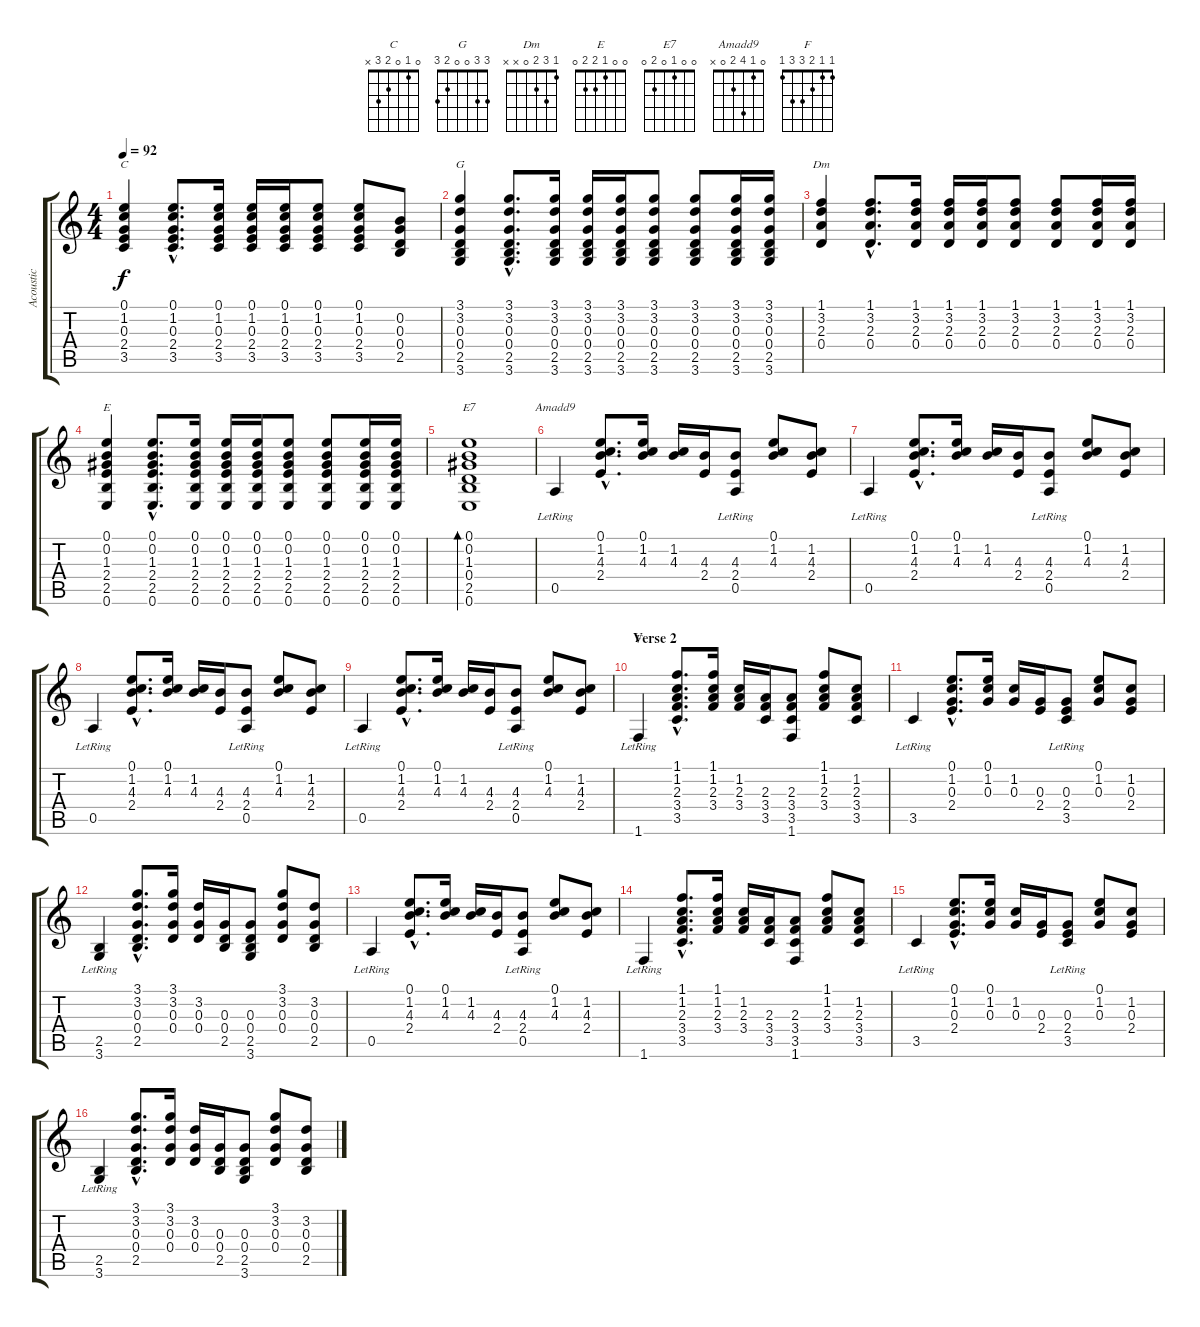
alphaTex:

\track ("Acoustic" "Acoustic") {instrument acousticguitarsteel}
\staff {score tabs}
\tuning (E4 B3 G3 D3 A2 E2) {hide}
\chord ("C" 0 1 0 2 3 x)
\chord ("G" 3 3 0 0 2 3)
\chord ("Dm" 1 3 2 0 x x)
\chord ("E" 0 0 1 2 2 0)
\chord ("E7" 0 0 1 0 2 0)
\chord ("Amadd9" 0 1 4 2 0 x)
\chord ("F" 1 1 2 3 3 1)
\ts (4 4)
\tempo 92
\clef g2
\ks c
(0.1 1.2 0.3 2.4 3.5).4{ch "C" dy f} (0.1{hac} 1.2{hac} 0.3{hac} 2.4{hac} 3.5{hac}).8{d} (0.1 1.2 0.3 2.4 3.5).16 (0.1 1.2 0.3 2.4 3.5).16 (0.1 1.2 0.3 2.4 3.5).16 (0.1 1.2 0.3 2.4 3.5).8 (0.1 1.2 0.3 2.4 3.5).8 (0.2 0.3 0.4 2.5).8 |
(3.1 3.2 0.3 0.4 2.5 3.6).4{ch "G"} (3.1{hac} 3.2{hac} 0.3{hac} 0.4{hac} 2.5{hac} 3.6{hac}).8{d} (3.1 3.2 0.3 0.4 2.5 3.6).16 (3.1 3.2 0.3 0.4 2.5 3.6).16 (3.1 3.2 0.3 0.4 2.5 3.6).16 (3.1 3.2 0.3 0.4 2.5 3.6).8 (3.1 3.2 0.3 0.4 2.5 3.6).8 (3.1 3.2 0.3 0.4 2.5 3.6).16 (3.1 3.2 0.3 0.4 2.5 3.6).16 |
(1.1 3.2 2.3 0.4).4{ch "Dm"} (1.1{hac} 3.2{hac} 2.3{hac} 0.4{hac}).8{d} (1.1 3.2 2.3 0.4).16 (1.1 3.2 2.3 0.4).16 (1.1 3.2 2.3 0.4).16 (1.1 3.2 2.3 0.4).8 (1.1 3.2 2.3 0.4).8 (1.1 3.2 2.3 0.4).16 (1.1 3.2 2.3 0.4).16 |
(0.1 0.2 1.3 2.4 2.5 0.6).4{ch "E"} (0.1{hac} 0.2{hac} 1.3{hac} 2.4{hac} 2.5{hac} 0.6{hac}).8{d} (0.1 0.2 1.3 2.4 2.5 0.6).16 (0.1 0.2 1.3 2.4 2.5 0.6).16 (0.1 0.2 1.3 2.4 2.5 0.6).16 (0.1 0.2 1.3 2.4 2.5 0.6).8 (0.1 0.2 1.3 2.4 2.5 0.6).8 (0.1 0.2 1.3 2.4 2.5 0.6).16 (0.1 0.2 1.3 2.4 2.5 0.6).16 |
(0.1 0.2 1.3 0.4 2.5 0.6).1{bd 60 ch "E7"} |
0.5{lr}.4{ch "Amadd9"} (0.1{hac} 1.2{hac} 4.3{hac} 2.4{hac}).8{d} (0.1 1.2 4.3).16 (1.2 4.3).16 (4.3 2.4).16 (4.3 2.4 0.5{lr}).8 (0.1 1.2 4.3).8 (1.2 4.3 2.4).8 |
0.5{lr}.4 (0.1{hac} 1.2{hac} 4.3{hac} 2.4{hac}).8{d} (0.1 1.2 4.3).16 (1.2 4.3).16 (4.3 2.4).16 (4.3 2.4 0.5{lr}).8 (0.1 1.2 4.3).8 (1.2 4.3 2.4).8 |
0.5{lr}.4 (0.1{hac} 1.2{hac} 4.3{hac} 2.4{hac}).8{d} (0.1 1.2 4.3).16 (1.2 4.3).16 (4.3 2.4).16 (4.3 2.4 0.5{lr}).8 (0.1 1.2 4.3).8 (1.2 4.3 2.4).8 |
0.5{lr}.4 (0.1{hac} 1.2{hac} 4.3{hac} 2.4{hac}).8{d} (0.1 1.2 4.3).16 (1.2 4.3).16 (4.3 2.4).16 (4.3 2.4 0.5{lr}).8 (0.1 1.2 4.3).8 (1.2 4.3 2.4).8 |
\section ("" "Verse 2")
1.6{lr}.4{ch "F"} (1.1{hac} 1.2{hac} 2.3{hac} 3.4{hac} 3.5{hac}).8{d} (1.1 1.2 2.3 3.4).16 (1.2 2.3 3.4).16 (2.3 3.4 3.5).16 (2.3 3.4 3.5 1.6).8 (1.1 1.2 2.3 3.4).8 (1.2 2.3 3.4 3.5).8 |
3.5{lr}.4 (0.1{hac} 1.2{hac} 0.3{hac} 2.4{hac}).8{d} (0.1 1.2 0.3).16 (1.2 0.3).16 (0.3 2.4).16 (0.3 2.4 3.5{lr}).8 (0.1 1.2 0.3).8 (1.2 0.3 2.4).8 |
(2.5 3.6{lr}).4 (3.1{hac} 3.2{hac} 0.3{hac} 0.4{hac} 2.5{hac}).8{d} (3.1 3.2 0.3 0.4).16 (3.2 0.3 0.4).16 (0.3 0.4 2.5).16 (0.3 0.4 2.5 3.6).8 (3.1 3.2 0.3 0.4).8 (3.2 0.3 0.4 2.5).8 |
0.5{lr}.4 (0.1{hac} 1.2{hac} 4.3{hac} 2.4{hac}).8{d} (0.1 1.2 4.3).16 (1.2 4.3).16 (4.3 2.4).16 (4.3 2.4 0.5{lr}).8 (0.1 1.2 4.3).8 (1.2 4.3 2.4).8 |
1.6{lr}.4 (1.1{hac} 1.2{hac} 2.3{hac} 3.4{hac} 3.5{hac}).8{d} (1.1 1.2 2.3 3.4).16 (1.2 2.3 3.4).16 (2.3 3.4 3.5).16 (2.3 3.4 3.5 1.6).8 (1.1 1.2 2.3 3.4).8 (1.2 2.3 3.4 3.5).8 |
3.5{lr}.4 (0.1{hac} 1.2{hac} 0.3{hac} 2.4{hac}).8{d} (0.1 1.2 0.3).16 (1.2 0.3).16 (0.3 2.4).16 (0.3 2.4 3.5{lr}).8 (0.1 1.2 0.3).8 (1.2 0.3 2.4).8 |
(2.5 3.6{lr}).4 (3.1{hac} 3.2{hac} 0.3{hac} 0.4{hac} 2.5{hac}).8{d} (3.1 3.2 0.3 0.4).16 (3.2 0.3 0.4).16 (0.3 0.4 2.5).16 (0.3 0.4 2.5 3.6).8 (3.1 3.2 0.3 0.4).8 (3.2 0.3 0.4 2.5).8
